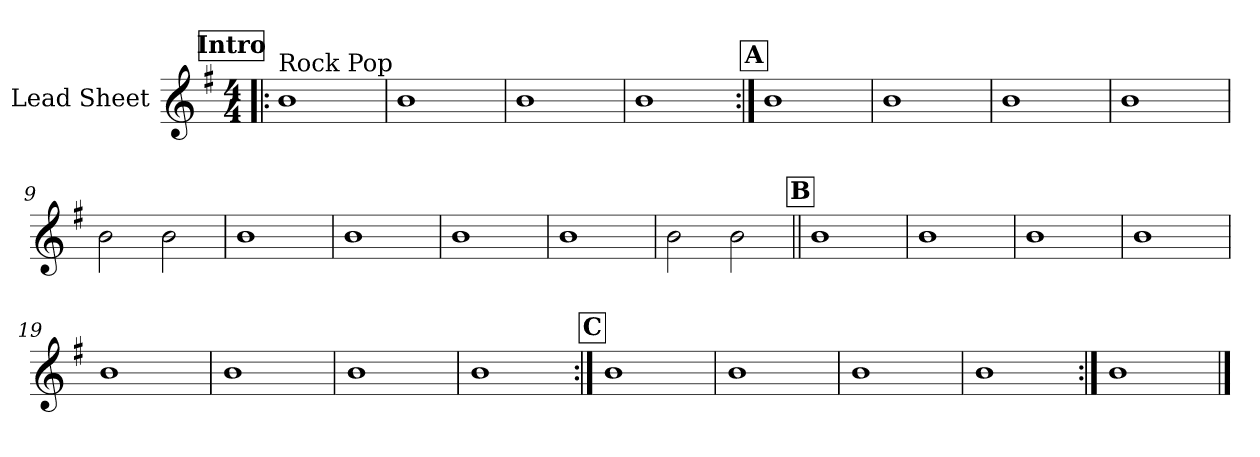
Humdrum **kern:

**kern
*part1
*staff1
*I"Lead Sheet
*clefG2
*k[f#]
*e:
*M4/4
*MM130
!!LO:REH:place=s1:a:fs=14:t=Intro
=1!|:
!LO:TX:a:t=Rock Pop
1b
=2
1b
=3
1b
=4
1b
!!LO:LB:g=z
!!LO:REH:place=s1:a:fs=14:t=A
=5:|!
1b
=6
1b
=7
1b
=8
1b
!!LO:LB:g=z
=9
2b\
2b\
=10
1b
=11
1b
=12
1b
!!LO:LB:g=z
=13
1b
=14
2b\
2b\
!!LO:LB:g=z
!!LO:REH:place=s1:a:fs=14:t=B
=15||
1b
=16
1b
=17
1b
=18
1b
!!LO:LB:g=z
=19
1b
=20
1b
=21
1b
=22
1b
!!LO:LB:g=z
!!LO:REH:place=s1:a:fs=14:t=C
=23:|!
1b
=24
1b
=25
1b
=26
1b
!!LO:LB:g=z
=27:|!
1b
==
*-
